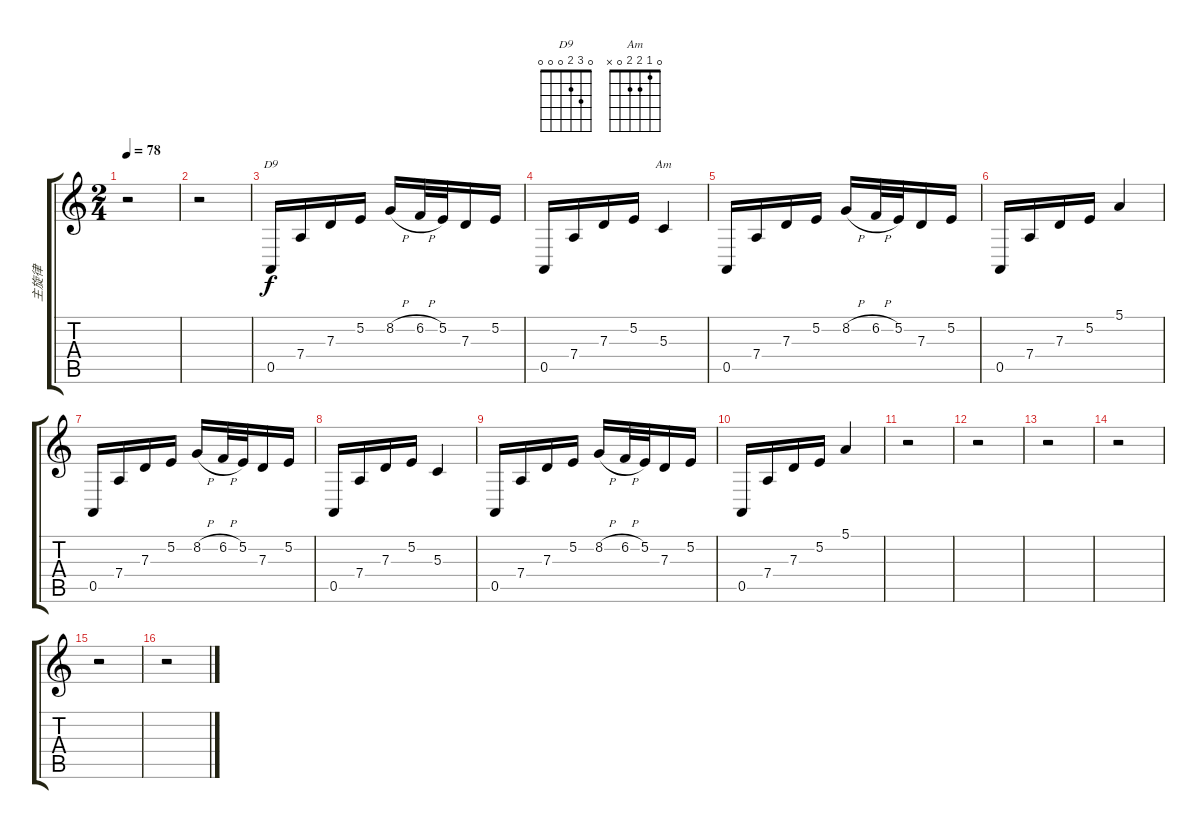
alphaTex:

\track ("主旋律" "主旋律") {instrument dulcimer}
\staff {score tabs}
\tuning (E4 B3 G3 D3 A2 E2) {hide}
\chord ("D9" 0 3 2 0 0 0)
\chord ("Am" 0 1 2 2 0 x)
\ts (2 4)
\tempo 78
\clef g2
\ks c
r.2{dy f instrument dulcimer} |
r.2 |
0.5.16{ch "D9"} 7.4.16 7.3.16 5.2.16 8.2{h}.16 6.2{h}.32 5.2.32 7.3.16 5.2.16 |
0.5.16 7.4.16 7.3.16 5.2.16 5.3.4{ch "Am"} |
0.5.16 7.4.16 7.3.16 5.2.16 8.2{h}.16 6.2{h}.32 5.2.32 7.3.16 5.2.16 |
0.5.16 7.4.16 7.3.16 5.2.16 5.1.4 |
0.5.16 7.4.16 7.3.16 5.2.16 8.2{h}.16 6.2{h}.32 5.2.32 7.3.16 5.2.16 |
0.5.16 7.4.16 7.3.16 5.2.16 5.3.4 |
0.5.16 7.4.16 7.3.16 5.2.16 8.2{h}.16 6.2{h}.32 5.2.32 7.3.16 5.2.16 |
0.5.16 7.4.16 7.3.16 5.2.16 5.1.4 |
r.2 |
r.2 |
r.2 |
r.2 |
r.2 |
r.2
